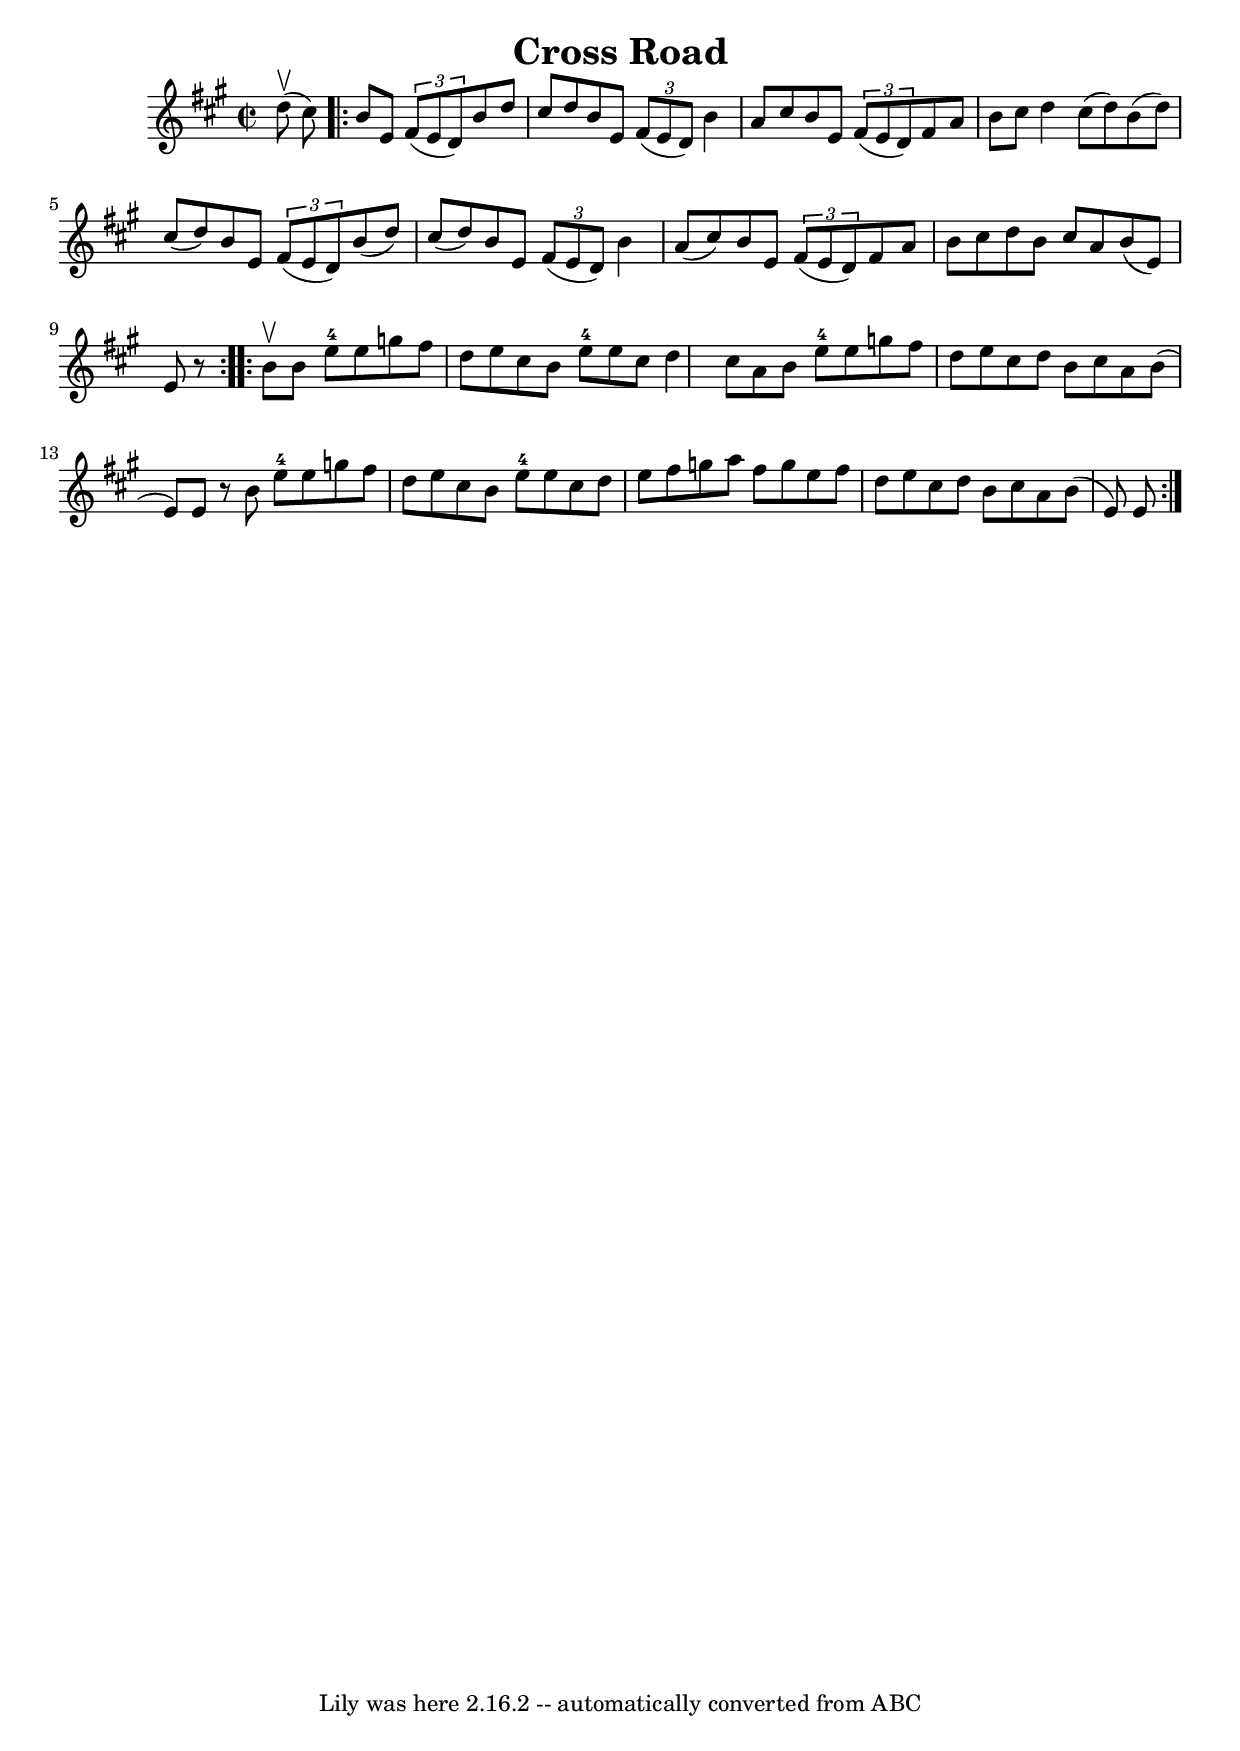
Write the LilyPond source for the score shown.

\version "2.16.2"
\include "Mammoth.ily"
\header {
  %% book = "Ryan's Mammoth Collection"
  crossRefNumber = "1"
  footnotes = "\\\\269"
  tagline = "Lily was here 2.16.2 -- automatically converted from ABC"
  title = "Cross Road"

}
voicedefault =  {


  \override Staff.TimeSignature #'style = #'C
  \time 2/2 
  \key b \dorian
  d''8^\upbow(cis''8) 
  \repeat volta 2 {
    
    b'8 e'8    \times 2/3 { fis'8 (e'8 d'8) 
			  } b'8 d''8 cis''8 
    d''8    |
    b'8 e'8    \times 2/3 { fis'8 (e'8 d'8) 
			  }   
    b'4 a'8 cis''8    |
    b'8 e'8    \times 2/3 { fis'8 (e'8   
			    d'8) 
			  } fis'8 a'8 b'8 cis''8    |
    d''4 cis''8 (
    d''8) b'8 (d''8) cis''8 (d''8)   |
    b'8 e'8    
    \times 2/3 { fis'8 (e'8 d'8) 
	       } b'8 (d''8) cis''8 (d''8  
    -)   |
    b'8 e'8    \times 2/3 { fis'8 (e'8 d'8) 
			  } b'4   
    a'8 (cis''8)   |
    b'8 e'8    \times 2/3 { fis'8 (e'8    
			    d'8) 
			  } fis'8 a'8 b'8 cis''8    |
    d''8 b'8    
    cis''8 a'8 b'8 (e'8) e'8    r8   
  }     
  \repeat volta 2 {
    b'8 ^\upbow |
    b'8 e''8-4 e''8 g''8 fis''8 d''8 e''8  
    cis''8    |
    b'8 e''8-4 e''8 cis''8 d''4 cis''8    
    a'8    |
    b'8 e''8-4 e''8 g''8 fis''8 d''8 e''8    
    cis''8    |
    d''8 b'8 cis''8 a'8 b'8 (e'8) e'8    
    r8   |
    b'8 e''8-4 e''8 g''8 fis''8 d''8 e''8    
    cis''8    |
    b'8 e''8-4 e''8 cis''8 d''8 e''8    
    fis''8 g''8    |
    a''8 fis''8 g''8 e''8 fis''8 d''8   
    e''8 cis''8    |
    d''8 b'8 cis''8 a'8 b'8 (e'8)   
    e'8  
  }   

}

\score{
  <<

    \context Staff="default"
    {
      \voicedefault 
      
    }

  >>
  \layout {
    
  }
  \midi {
  }

}
